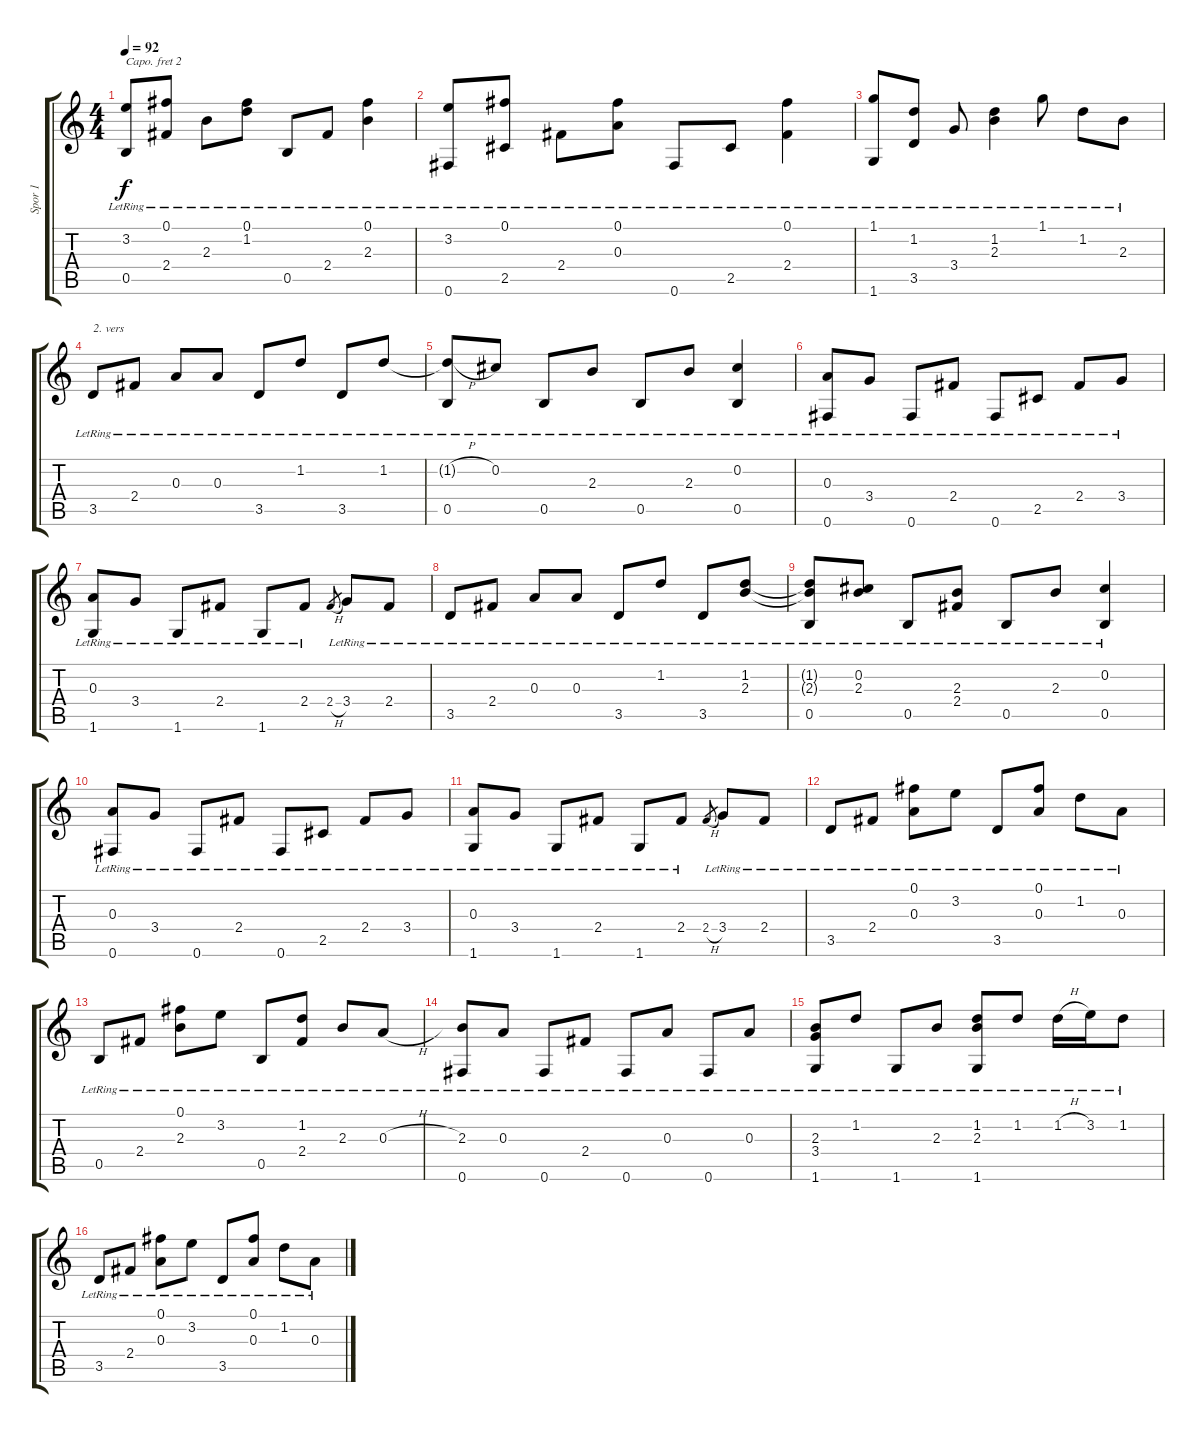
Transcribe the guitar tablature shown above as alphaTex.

\track ("Spor 1" "Spor 1") {instrument acousticguitarsteel}
\staff {score tabs}
\capo 2
\tuning (E4 B3 G3 D3 A2 E2) {hide}
\ts (4 4)
\tempo 92
\clef g2
\ks c
(3.2{lr} 0.5{lr}).8{dy f} (0.1{lr} 2.4{lr}).8 2.3{lr}.8 (0.1{lr} 1.2{lr}).8 0.5{lr}.8 2.4{lr}.8 (0.1{lr} 2.3{lr}).4 |
(3.2{lr} 0.6{lr}).8 (0.1{lr} 2.5{lr}).8 2.4{lr}.8 (0.1{lr} 0.3{lr}).8 0.6{lr}.8 2.5{lr}.8 (0.1{lr} 2.4{lr}).4 |
(1.1{lr} 1.6{lr}).8 (1.2{lr} 3.5{lr}).8 3.4{lr}.8 (1.2{lr} 2.3{lr}).4 1.1{lr}.8 1.2{lr}.8 2.3{lr}.8 |
3.5{lr}.8{txt "2. vers"} 2.4{lr}.8 0.3{lr}.8 0.3{lr}.8 3.5{lr}.8 1.2{lr}.8 3.5{lr}.8 1.2{lr}.8 |
(1.2{h t} 0.5{lr}).8 0.2{lr}.8 0.5{lr}.8 2.3{lr}.8 0.5{lr}.8 2.3{lr}.8 (0.2{lr} 0.5{lr}).4 |
(0.3{lr} 0.6{lr}).8 3.4{lr}.8 0.6{lr}.8 2.4{lr}.8 0.6{lr}.8 2.5{lr}.8 2.4{lr}.8 3.4{lr}.8 |
(0.3{lr} 1.6{lr}).8 3.4{lr}.8 1.6{lr}.8 2.4{lr}.8 1.6{lr}.8 2.4{lr}.8 2.4{h}.8{gr} 3.4{lr}.8 2.4{lr}.8 |
3.5{lr}.8 2.4{lr}.8 0.3{lr}.8 0.3{lr}.8 3.5{lr}.8 1.2{lr}.8 3.5{lr}.8 (1.2{lr} 2.3{lr}).8 |
(1.2{t} 2.3{t} 0.5{lr}).8 (0.2{lr} 2.3{lr}).8 0.5{lr}.8 (2.3{lr} 2.4{lr}).8 0.5{lr}.8 2.3{lr}.8 (0.2{lr} 0.5{lr}).4 |
(0.3{lr} 0.6{lr}).8 3.4{lr}.8 0.6{lr}.8 2.4{lr}.8 0.6{lr}.8 2.5{lr}.8 2.4{lr}.8 3.4{lr}.8 |
(0.3{lr} 1.6{lr}).8 3.4{lr}.8 1.6{lr}.8 2.4{lr}.8 1.6{lr}.8 2.4{lr}.8 2.4{h}.8{gr} 3.4{lr}.8 2.4{lr}.8 |
3.5{lr}.8 2.4{lr}.8 (0.1{lr} 0.3{lr}).8 3.2{lr}.8 3.5{lr}.8 (0.1{lr} 0.3{lr}).8 1.2{lr}.8 0.3{lr}.8 |
0.5{lr}.8 2.4{lr}.8 (0.1{lr} 2.3{lr}).8 3.2{lr}.8 0.5{lr}.8 (1.2{lr} 2.4{lr}).8 2.3{lr}.8 0.3{h lr}.8 |
(2.3{lr} 0.6{lr}).8 0.3{lr}.8 0.6{lr}.8 2.4{lr}.8 0.6{lr}.8 0.3{lr}.8 0.6{lr}.8 0.3{lr}.8 |
(2.3{lr} 3.4{lr} 1.6{lr}).8 1.2{lr}.8 1.6{lr}.8 2.3{lr}.8 (1.2{lr} 2.3{lr} 1.6{lr}).8 1.2{lr}.8 1.2{h lr}.16 3.2{lr}.16 1.2{lr}.8 |
3.5{lr}.8 2.4{lr}.8 (0.1{lr} 0.3{lr}).8 3.2{lr}.8 3.5{lr}.8 (0.1{lr} 0.3{lr}).8 1.2{lr}.8 0.3{lr}.8
